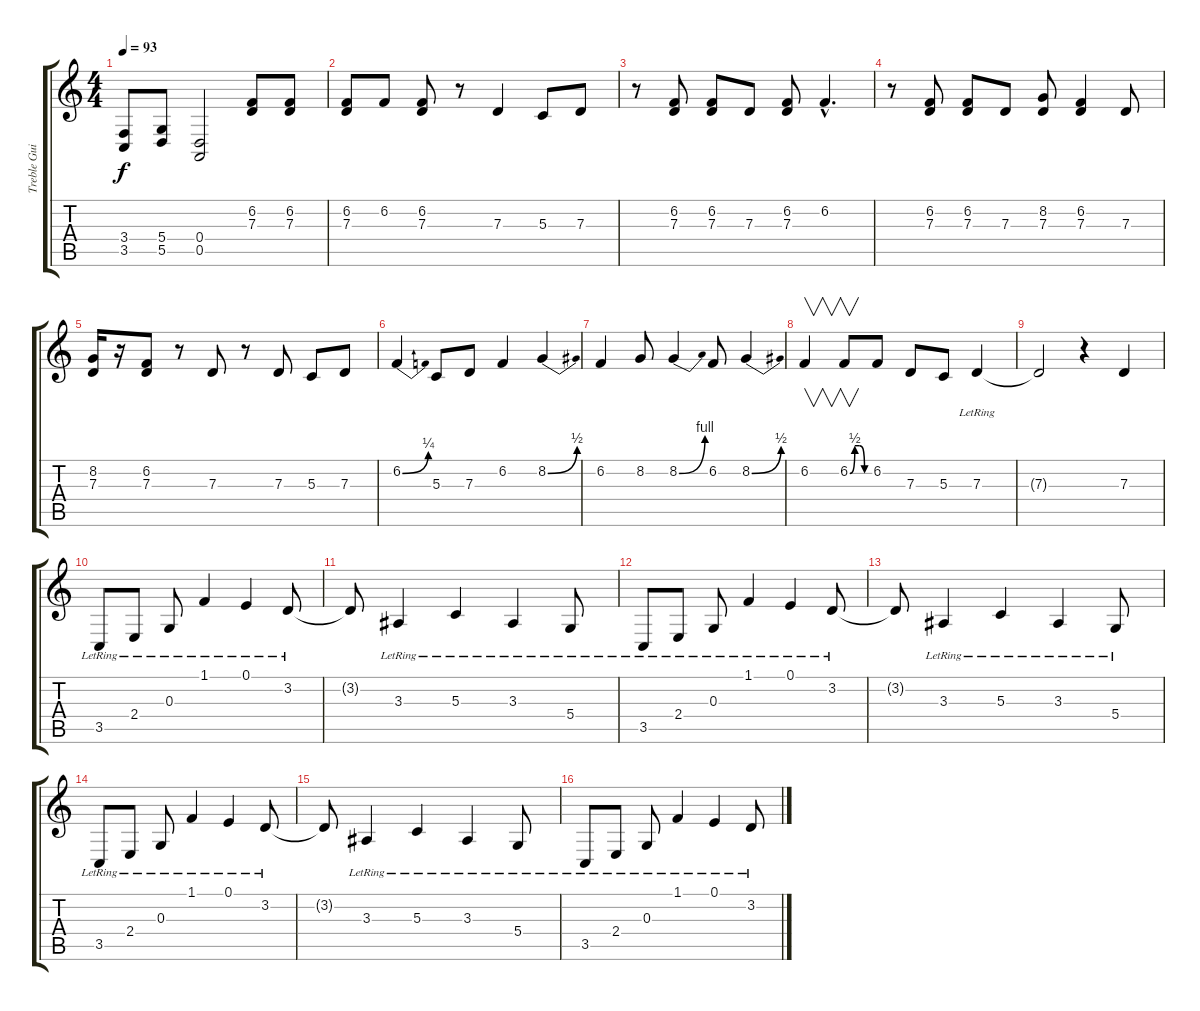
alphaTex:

\track ("Treble Guitar" "Treble Gui") {instrument harpsichord}
\staff {score tabs}
\tuning (E4 B3 G3 D3 A2 E2) {hide}
\ts (4 4)
\tempo 93
\clef g2
\ks c
(3.4 3.5).8{dy f} (5.4 5.5).8 (0.4 0.5).2 (6.2 7.3).8 (6.2 7.3).8 |
(6.2 7.3).8 6.2.8 (6.2 7.3).8 r.8 7.3.4 5.3.8 7.3.8 |
r.8 (6.2 7.3).8 (6.2 7.3).8 7.3.8 (6.2 7.3).8 6.2{hac}.4{d} |
r.8 (6.2 7.3).8 (6.2 7.3).8 7.3.8 (8.2 7.3).8 (6.2 7.3).4 7.3.8 |
(8.2 7.3).16 r.16 (6.2 7.3).8 r.8 7.3.8 r.8 7.3.8 5.3.8 7.3.8 |
6.2{be (bend 0 0 60 1)}.4 5.3.8 7.3.8 6.2.4 8.2{be (bend 0 0 60 2)}.4 |
6.2.4 8.2.8 8.2{be (bend 0 0 60 4)}.4 6.2.8 8.2{be (bend 0 0 60 2)}.4 |
6.2.4{v} 6.2{be (custom 0 0 15 2 30 2 45 0 60 0)}.8{v} 6.2.8 7.3.8 5.3.8 7.3{lr}.4 |
7.3{t}.2 r.4 7.3.4 |
3.5{lr}.8{volume 14} 2.4{lr}.8 0.3{lr}.8 1.1{lr}.4 0.1{lr}.4 3.2{lr}.8 |
3.2{t}.8 3.3{lr}.4 5.3{lr}.4 3.3{lr}.4 5.4{lr}.8 |
3.5{lr}.8 2.4{lr}.8 0.3{lr}.8 1.1{lr}.4 0.1{lr}.4 3.2{lr}.8 |
3.2{t}.8 3.3{lr}.4 5.3{lr}.4 3.3{lr}.4 5.4{lr}.8 |
3.5{lr}.8 2.4{lr}.8 0.3{lr}.8 1.1{lr}.4 0.1{lr}.4 3.2{lr}.8 |
3.2{t}.8 3.3{lr}.4 5.3{lr}.4 3.3{lr}.4 5.4{lr}.8 |
3.5{lr}.8 2.4{lr}.8 0.3{lr}.8 1.1{lr}.4 0.1{lr}.4 3.2{lr}.8
